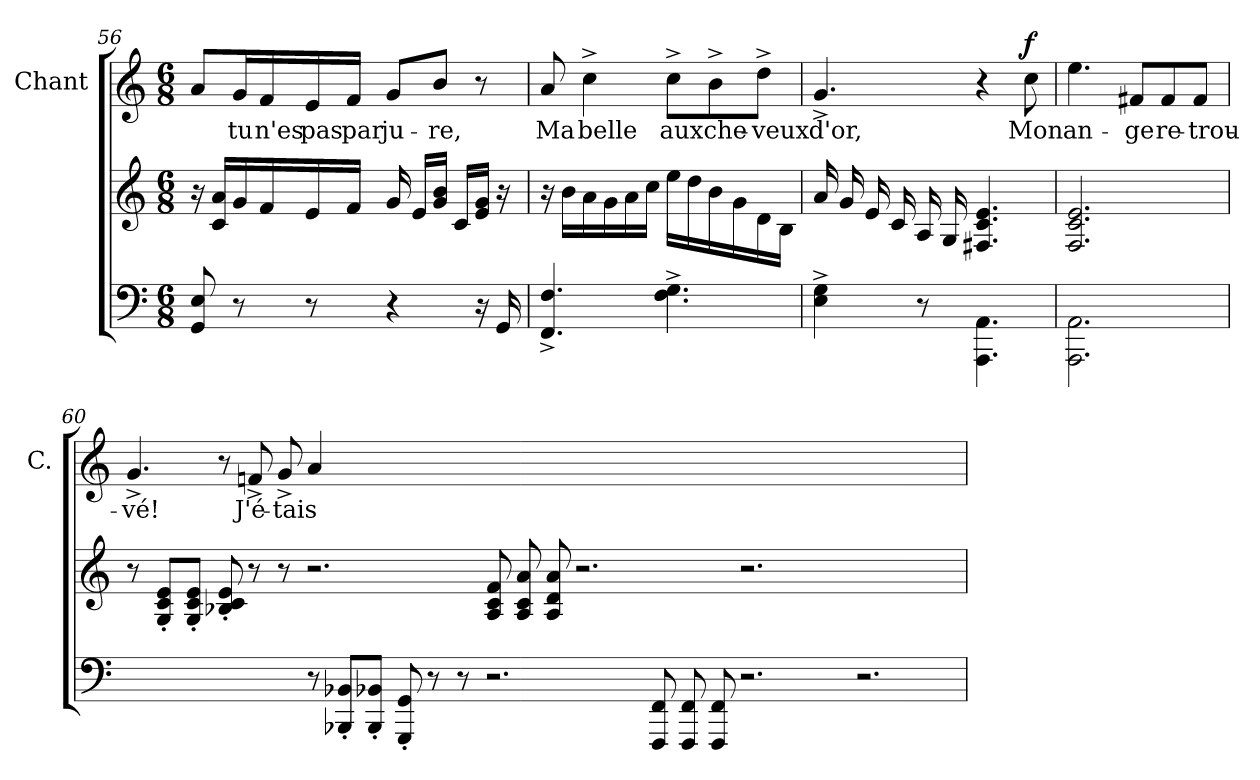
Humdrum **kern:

**kern	**kern	**kern	**text	**dynam
*part3	*part2	*part1	*part1	*part1
*staff3	*staff2	*staff1	*staff1	*staff1
*	*	*I"Chant	*	*
*	*	*I'C.	*	*
*clefF4	*clefG2	*clefG2	*	*
*k[]	*k[]	*k[]	*	*
*M6/8	*M6/8	*M6/8	*	*
=56	=56	=56	=56	=56
8Ei/ 8GGi/	16r	8aj/L	.	.
.	16aj/ 16cj/LL	.	.	.
8r	16gj/	16gj/L	tu	.
.	16fj/	16fj/	n'es	.
8r	16ej/	16ej/	pas	.
.	16fj/JJ	16fj/JJ	par	.
4r	16gj/	8gj/L	ju-	.
.	16ej/LL	.	.	.
.	16bj/ 16gj/JJ	8bj/J	re,	.
.	16cj/LL	.	.	.
16r	16gj/ 16ej/JJ	8r	.	.
16GGi/	16r	.	.	.
=57	=57	=57	=57	=57
4.Fi^</ 4.FFi^</	16r	8aj/	Ma	.
.	16bj\LL	.	.	.
.	16aj\	4cc^>j\	belle	.
.	16gj\	.	.	.
.	16aj\	.	.	.
.	16ccj\JJ	.	.	.
4.Fi^>\ 4.Gi^>\	16eej\LL	8cc^>j\L	aux	.
.	16ddj\	.	.	.
.	16bj\	8b^>j\	che-	.
.	16gj\	.	.	.
.	16dj\	8dd^>j\J	veux	.
.	16Bj\JJ	.	.	.
!!LO:LB:g=z
=58	=58	=58	=58	=58
4Ei^>\ 4Gi^>\	16aj/	4.g^>j/	d'or,	.
.	16gj/	.	.	.
.	16ej/	.	.	.
.	16cj/	.	.	.
8r	16Aj/	.	.	.
.	16Gj/	.	.	.
4.AAAi\ 4.AAi\	4.ej/ 4.cj/ 4.F#Xj/	4r	.	.
!	!	!	!	!LO:DY:a
.	.	8ccj\	Mon	f
=59	=59	=59	=59	=59
*	*^	*	*	*
2.AAAi\ 2.AAi\	2.ryy	2.ej/ 2.cj/ 2.Fj/	4.eej\	an-	.
.	.	.	8f#Xj/L	ge	.
.	.	.	8f#j/	re-	.
.	.	.	8f#j/J	trou-	.
*	*v	*v	*	*	*
=60	=60	=60	=60	=60
2ryy	8r	4.g^>j/	vé!	.
.	8ej'</ 8cj'</ 8Gj'</L	.	.	.
.	8ej'</ 8cj'</ 8Gj'</J	.	.	.
.	8ej'</ 8cj'</ 8B-Xj'</	8r	.	.
4ryy	8r	8fn^>j/	J'é-	.
.	8r	8g^>j/	tais	.
8r	2.r	4aZ/	.	.
8BB-Xi'</ 8BBB-Xi'</L	.	.	.	.
8BB-Xi'</ 8BBB-i'</J	.	1ryy	.	.
8GGi'</ 8GGGi'</	.	.	.	.
8r	.	.	.	.
8r	.	.	.	.
2.r	8fZ/ 8cZ/ 8AZ/	.	.	.
.	8aZ/ 8cZ/ 8AZ/	.	.	.
.	8aZ/ 8dZ/ 8AZ/	.	.	.
.	2.r	.	.	.
.	.	1ryy	.	.
8FFV/ 8FFFV/	.	.	.	.
8FFV/ 8FFFV/	.	.	.	.
8FFV/ 8FFFV/	.	.	.	.
2.r	2.r	.	.	.
.	.	1ryy	.	.
2.r	2.ryy	.	.	.
.	.	8ryy	.	.
=	=	=	=	=
*-	*-	*-	*-	*-
